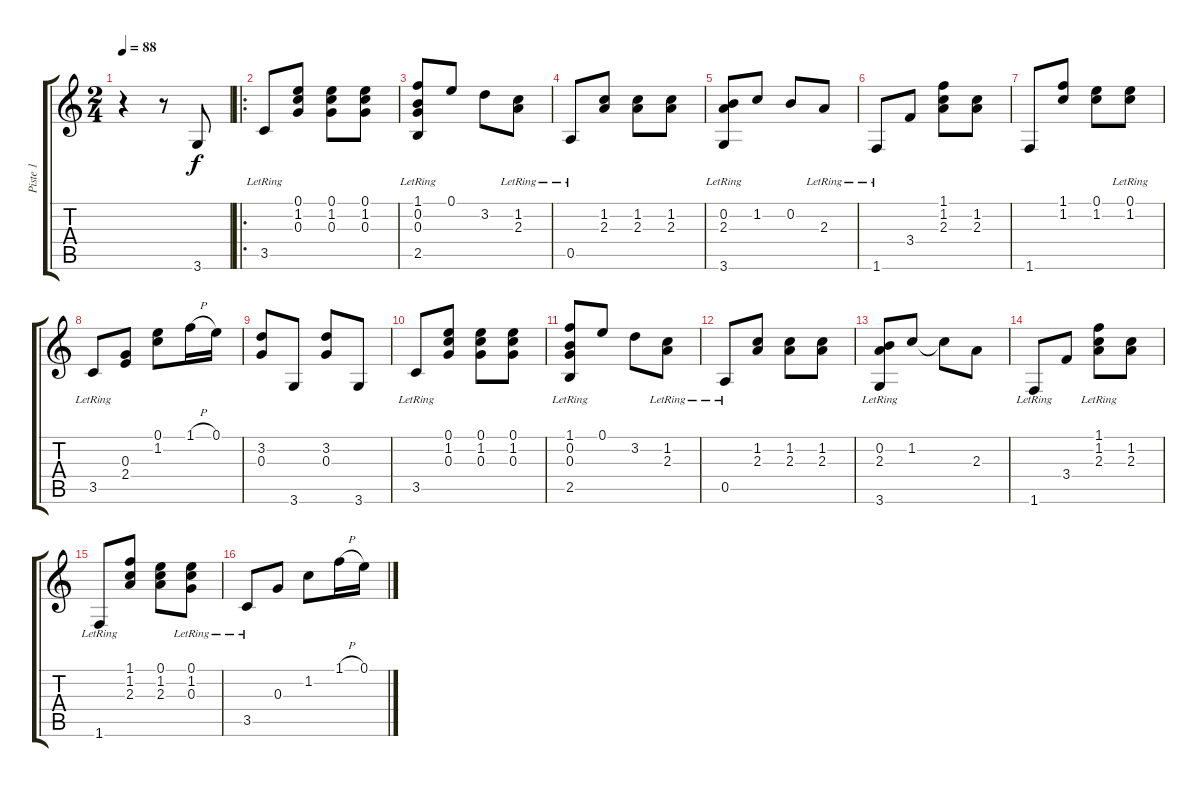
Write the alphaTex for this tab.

\track ("Piste 1" "Piste 1") {instrument acousticguitarsteel}
\staff {score tabs}
\tuning (E4 B3 G3 D3 A2 E2) {hide}
\ts (2 4)
\tempo 88
\clef g2
\ks c
r.4{dy f instrument acousticguitarsteel} r.8 3.6.8 |
\ro
3.5{lr}.8 (0.1 1.2 0.3).8 (0.1 1.2 0.3).8 (0.1 1.2 0.3).8 |
(1.1 0.2 0.3 2.5{lr}).8 0.1.8 3.2.8 (1.2{lr} 2.3).8 |
0.5{lr}.8 (1.2 2.3).8 (1.2 2.3).8 (1.2 2.3).8 |
(0.2 2.3 3.6{lr}).8 1.2.8 0.2.8 2.3{lr}.8 |
1.6{lr}.8 3.4.8 (1.1 1.2 2.3).8 (1.2 2.3).8 |
1.6.8 (1.1 1.2).8 (0.1 1.2).8 (0.1{lr} 1.2).8 |
3.5{lr}.8 (0.3 2.4).8 (0.1 1.2).8 1.1{h}.16 0.1.16 |
(3.2 0.3).8 3.6.8 (3.2 0.3).8 3.6.8 |
3.5{lr}.8 (0.1 1.2 0.3).8 (0.1 1.2 0.3).8 (0.1 1.2 0.3).8 |
(1.1 0.2 0.3 2.5{lr}).8 0.1.8 3.2.8 (1.2{lr} 2.3).8 |
0.5{lr}.8 (1.2 2.3).8 (1.2 2.3).8 (1.2 2.3).8 |
(0.2 2.3 3.6{lr}).8 1.2.8 1.2{t}.8 2.3.8 |
1.6{lr}.8 3.4.8 (1.1 1.2{lr} 2.3).8 (1.2 2.3).8 |
1.6{lr}.8 (1.1 1.2 2.3).8 (0.1 1.2 2.3).8 (0.1{lr} 1.2 0.3).8 |
3.5{lr}.8 0.3.8 1.2.8 1.1{h}.16 0.1.16
